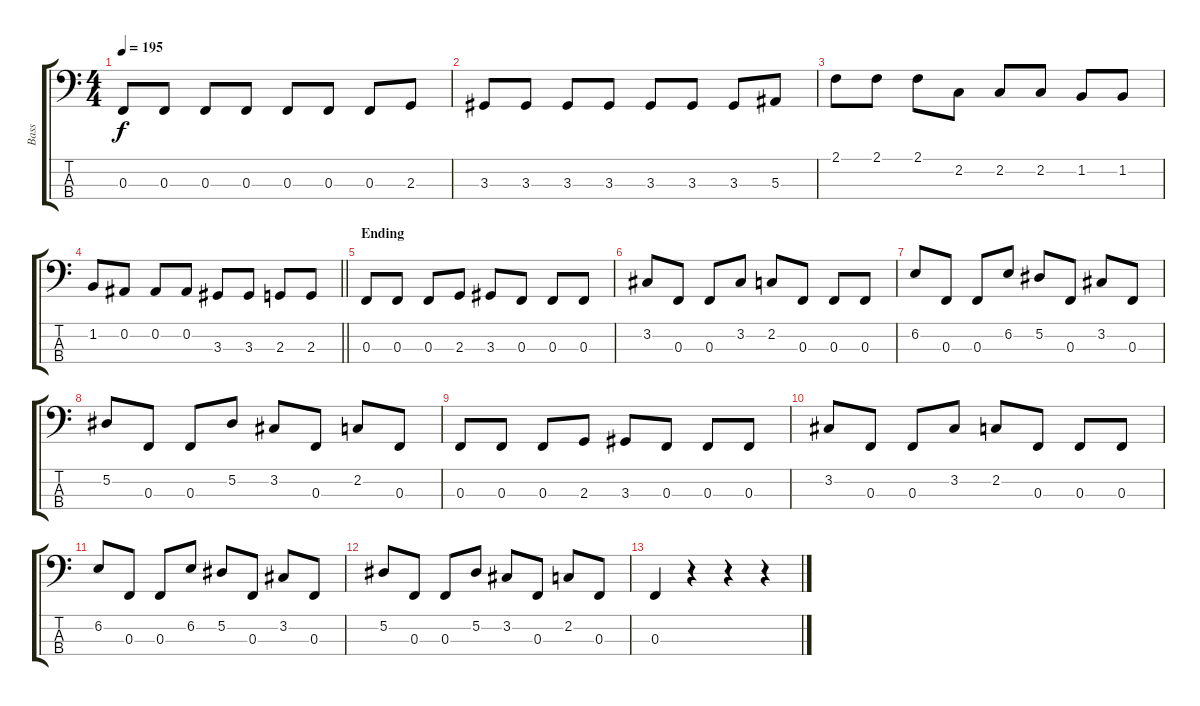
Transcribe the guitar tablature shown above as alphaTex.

\track ("Bass" "Bass") {instrument electricbasspick}
\staff {score tabs}
\tuning (Eb2 Bb1 F1 C1) {hide}
\ts (4 4)
\tempo 195
\clef f4
\ks c
0.3.8{dy f} 0.3.8 0.3.8 0.3.8 0.3.8 0.3.8 0.3.8 2.3.8 |
3.3.8 3.3.8 3.3.8 3.3.8 3.3.8 3.3.8 3.3.8 5.3.8 |
2.1.8 2.1.8 2.1.8 2.2.8 2.2.8 2.2.8 1.2.8 1.2.8 |
\barLineRight lightlight
1.2.8 0.2.8 0.2.8 0.2.8 3.3.8 3.3.8 2.3.8 2.3.8 |
\section ("" "Ending")
0.3.8 0.3.8 0.3.8 2.3.8 3.3.8 0.3.8 0.3.8 0.3.8 |
3.2.8 0.3.8 0.3.8 3.2.8 2.2.8 0.3.8 0.3.8 0.3.8 |
6.2.8 0.3.8 0.3.8 6.2.8 5.2.8 0.3.8 3.2.8 0.3.8 |
5.2.8 0.3.8 0.3.8 5.2.8 3.2.8 0.3.8 2.2.8 0.3.8 |
0.3.8 0.3.8 0.3.8 2.3.8 3.3.8 0.3.8 0.3.8 0.3.8 |
3.2.8 0.3.8 0.3.8 3.2.8 2.2.8 0.3.8 0.3.8 0.3.8 |
6.2.8 0.3.8 0.3.8 6.2.8 5.2.8 0.3.8 3.2.8 0.3.8 |
5.2.8 0.3.8 0.3.8 5.2.8 3.2.8 0.3.8 2.2.8 0.3.8 |
0.3.4 r.4 r.4 r.4
